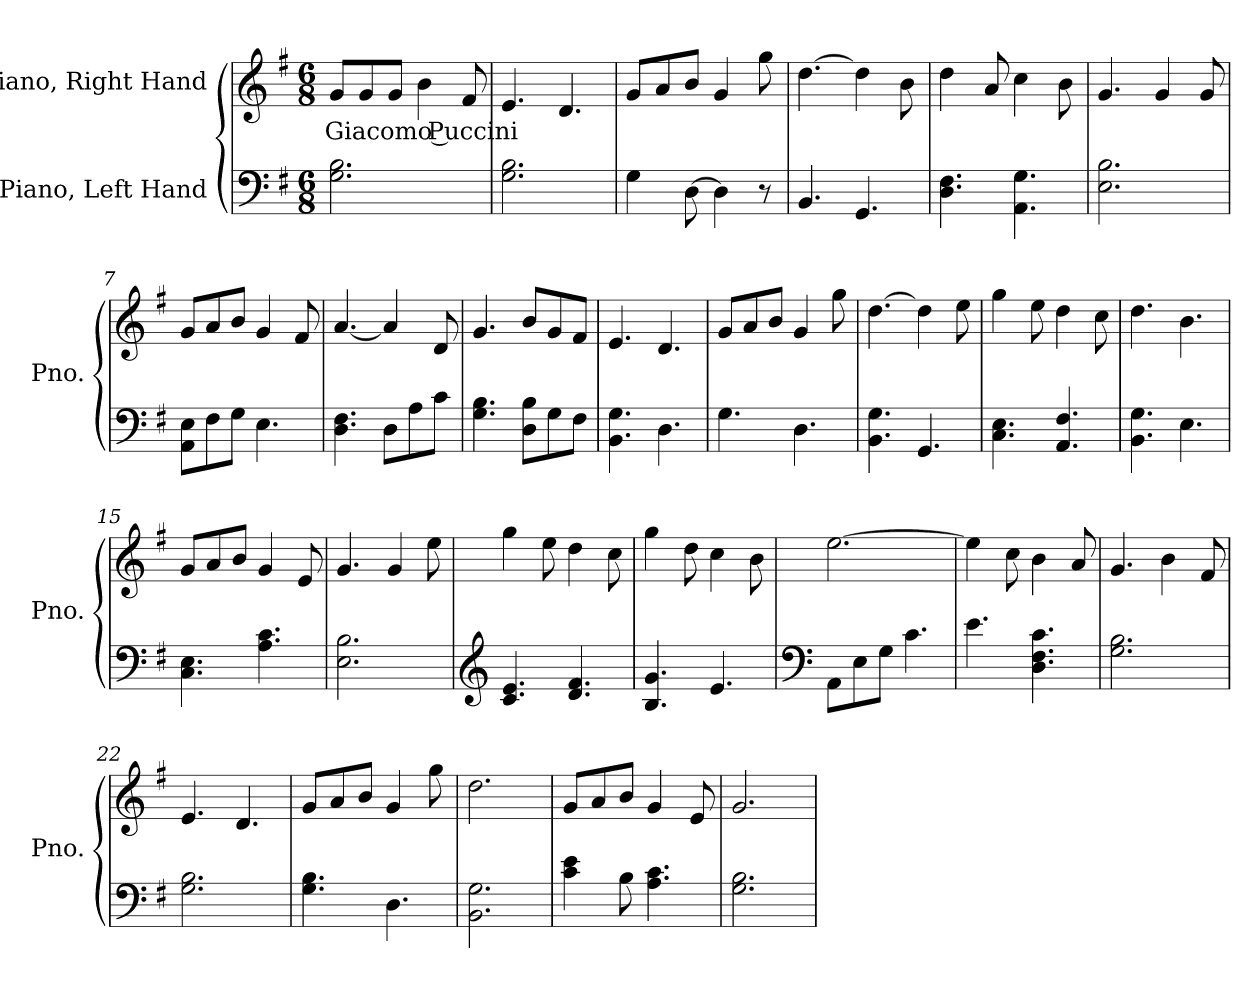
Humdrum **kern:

**kern	**kern	**text
*part2	*part1	*part1
*staff2	*staff1	*staff1
*I"Piano, Left Hand	*I"Piano, Right Hand	*
*I'Pno.	*I'Pno.	*
*clefF4	*clefG2	*
*k[f#]	*k[f#]	*
*M6/8	*M6/8	*
*MM100	*MM100	*
=1	=1	=1
!	!	!LO:LY:b
2.G\ 2.B\	8g/L	Giacomo Puccini
.	8g/	.
.	8g/J	.
.	4b\	.
.	8f#/	.
=2	=2	=2
2.G\ 2.B\	4.e/	.
.	4.d/	.
=3	=3	=3
4G\	8g/L	.
.	8a/	.
[8D\	8b/J	.
4D\]	4g/	.
8r	8gg\	.
=4	=4	=4
4.BB/	[4.dd\	.
4.GG/	4dd\]	.
.	8b\	.
=5	=5	=5
4.D\ 4.F#\	4dd\	.
.	8a/	.
4.AA\ 4.G\	4cc\	.
.	8b\	.
!!LO:LB:g=z
=6	=6	=6
2.E\ 2.B\	4.g/	.
.	4g/	.
.	8g/	.
=7	=7	=7
8AA\ 8E\L	8g/L	.
8F#\	8a/	.
8G\J	8b/J	.
4.E\	4g/	.
.	8f#/	.
=8	=8	=8
4.D\ 4.F#\	[4.a/	.
8D\L	4a/]	.
8A\	.	.
8c\J	8d/	.
=9	=9	=9
4.G\ 4.B\	4.g/	.
8D\ 8B\L	8b/L	.
8G\	8g/	.
8F#\J	8f#/J	.
=10	=10	=10
4.BB\ 4.G\	4.e/	.
4.D\	4.d/	.
=11	=11	=11
4.G\	8g/L	.
.	8a/	.
.	8b/J	.
4.D\	4g/	.
.	8gg\	.
=12	=12	=12
4.BB\ 4.G\	[4.dd\	.
4.GG/	4dd\]	.
.	8ee\	.
=13	=13	=13
4.C\ 4.E\	4gg\	.
.	8ee\	.
4.AA/ 4.F#/	4dd\	.
.	8cc\	.
!!LO:LB:g=z
=14	=14	=14
4.BB\ 4.G\	4.dd\	.
4.E\	4.b\	.
=15	=15	=15
4.C\ 4.E\	8g/L	.
.	8a/	.
.	8b/J	.
4.A\ 4.c\	4g/	.
.	8e/	.
=16	=16	=16
2.E\ 2.B\	4.g/	.
.	4g/	.
.	8ee\	.
=17	=17	=17
*clefG2	*	*
4.c/ 4.e/	4gg\	.
.	8ee\	.
4.d/ 4.f#/	4dd\	.
.	8cc\	.
=18	=18	=18
4.B/ 4.g/	4gg\	.
.	8dd\	.
4.e/	4cc\	.
.	8b\	.
=19	=19	=19
*clefF4	*	*
8AA\L	[2.ee\	.
8E\	.	.
8G\J	.	.
4.c\	.	.
=20	=20	=20
4.e\	4ee\]	.
.	8cc\	.
4.D\ 4.F#\ 4.c\	4b\	.
.	8a/	.
=21	=21	=21
2.G\ 2.B\	4.g/	.
.	4b\	.
.	8f#/	.
!!LO:LB:g=z
=22	=22	=22
2.G\ 2.B\	4.e/	.
.	4.d/	.
=23	=23	=23
4.G\ 4.B\	8g/L	.
.	8a/	.
.	8b/J	.
4.D\	4g/	.
.	8gg\	.
=24	=24	=24
2.BB\ 2.G\	2.dd\	.
=25	=25	=25
4c\ 4e\	8g/L	.
.	8a/	.
8B\	8b/J	.
4.A\ 4.c\	4g/	.
.	8e/	.
=26	=26	=26
2.G\ 2.B\	2.g/	.
=	=	=
*-	*-	*-
